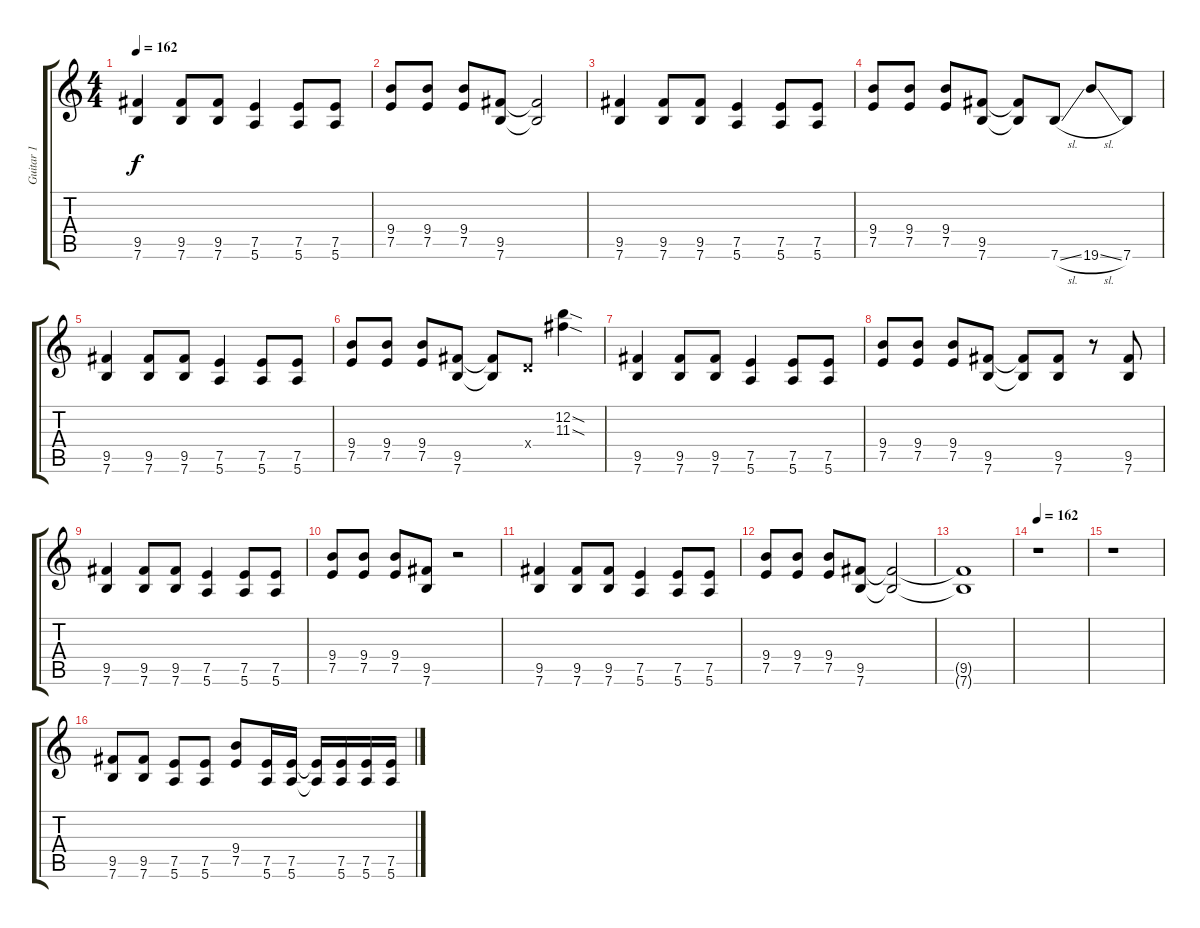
\track ("Guitar 1" "Guitar 1") {instrument overdrivenguitar}
\staff {score tabs}
\tuning (E4 B3 G3 D3 A2 E2) {hide}
\ts (4 4)
\tempo 162
\tempo 90
\tempo 162
\clef g2
\ks c
(9.5 7.6).4{dy f instrument overdrivenguitar} (9.5 7.6).8 (9.5 7.6).8 (7.5 5.6).4 (7.5 5.6).8 (7.5 5.6).8 |
(9.4 7.5).8 (9.4 7.5).8 (9.4 7.5).8 (9.5 7.6).8 (9.5{t} 7.6{t}).2 |
(9.5 7.6).4 (9.5 7.6).8 (9.5 7.6).8 (7.5 5.6).4 (7.5 5.6).8 (7.5 5.6).8 |
(9.4 7.5).8 (9.4 7.5).8 (9.4 7.5).8 (9.5 7.6).8 (9.5{t} 7.6{t}).8 7.6{sl}.8 19.6{sl}.8 7.6.8 |
(9.5 7.6).4 (9.5 7.6).8 (9.5 7.6).8 (7.5 5.6).4 (7.5 5.6).8 (7.5 5.6).8 |
(9.4 7.5).8 (9.4 7.5).8 (9.4 7.5).8 (9.5 7.6).8 (9.5{t} 7.6{t}).8 0.4{x}.8 (12.2{sod} 11.3{sod}).4 |
(9.5 7.6).4 (9.5 7.6).8 (9.5 7.6).8 (7.5 5.6).4 (7.5 5.6).8 (7.5 5.6).8 |
(9.4 7.5).8 (9.4 7.5).8 (9.4 7.5).8 (9.5 7.6).8 (9.5{t} 7.6{t}).8 (9.5 7.6).8 r.8 (9.5 7.6).8 |
(9.5 7.6).4 (9.5 7.6).8 (9.5 7.6).8 (7.5 5.6).4 (7.5 5.6).8 (7.5 5.6).8 |
(9.4 7.5).8 (9.4 7.5).8 (9.4 7.5).8 (9.5 7.6).8 r.2 |
(9.5 7.6).4 (9.5 7.6).8 (9.5 7.6).8 (7.5 5.6).4 (7.5 5.6).8 (7.5 5.6).8 |
(9.4 7.5).8 (9.4 7.5).8 (9.4 7.5).8 (9.5 7.6).8 (9.5{t} 7.6{t}).2 |
(9.5{t} 7.6{t}).1 |
\tempo 162
r.1 |
r.1 |
(9.5 7.6).8 (9.5 7.6).8 (7.5 5.6).8 (7.5 5.6).8 (9.4 7.5).8 (7.5 5.6).16 (7.5 5.6).16 (7.5{t} 5.6{t}).16 (7.5 5.6).16 (7.5 5.6).16 (7.5 5.6).16
